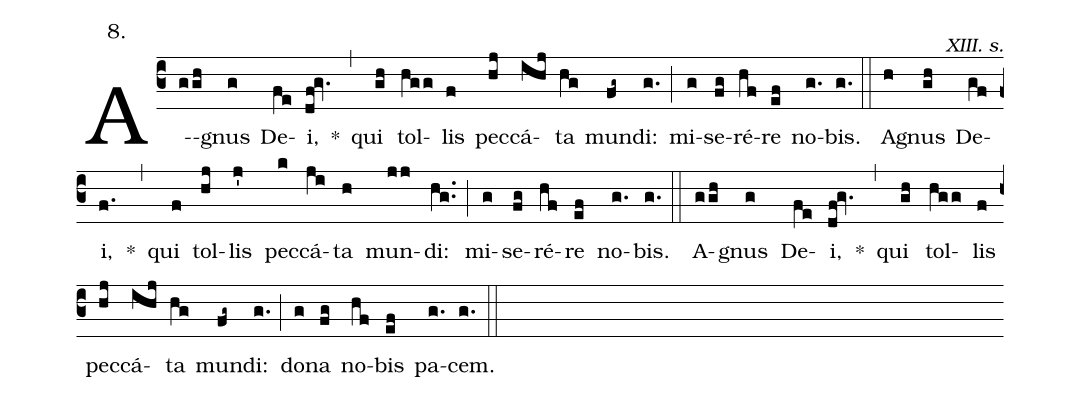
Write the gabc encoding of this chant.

annotation:8.;
commentary:XIII. s.;
%%
A(ggh)-gnus(g) De(fe)i,(df!gv.) *(,)
qui(gh) tol(hgg)lis(f) pec(hj)cá(ihj)ta(hg) mun(fg~)di:(g.) (;)
mi(g)se(fg)ré(hf)re(ef) no(g.)bis.(g.) (::)
A(h)gnus(gh) De(gf)i,(f.) *(,)
qui(f) tol(hj)lis(j') pec(k)cá(ji)ta(h) mun(jj)di:(hg..) (;)
mi(g)se(fg)ré(hf)re(ef) no(g.)bis.(g.) (::)
A-(ggh)gnus(g) De(fe)i,(df!gv.) *(,)
qui(gh) tol(hgg)lis(f) pec(hj)cá(ihj)ta(hg) mun(fg~)di:(g.) (;)
do(g)na(fg) no(hf)bis(ef) pa(g.)cem.(g.) (::)
